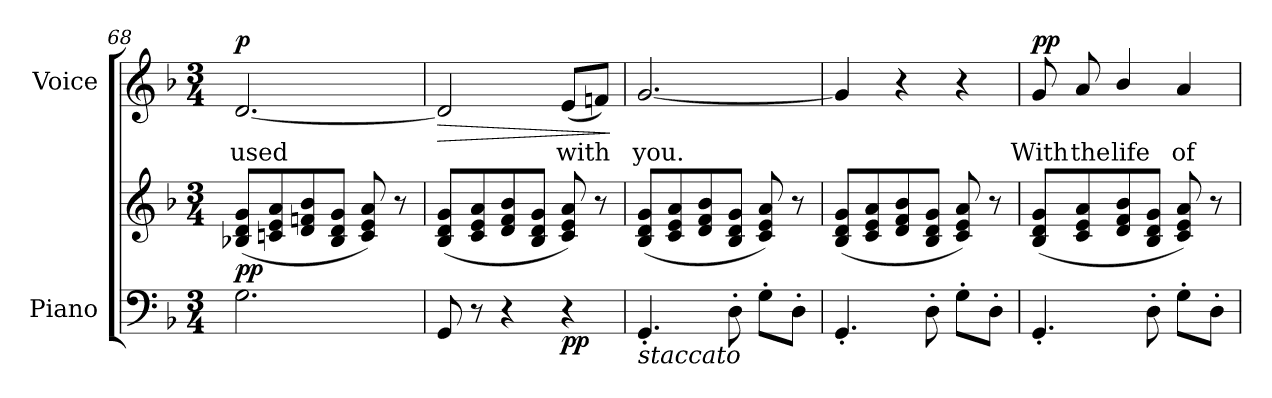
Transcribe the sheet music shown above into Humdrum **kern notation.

**kern	**kern	**dynam	**kern	**text	**dynam
*part2	*part2	*part2	*part1	*part1	*part1
*staff3	*staff2	*staff2/3	*staff1	*staff1	*staff1
*I"Piano	*	*	*I"Voice	*	*
*I'Pno	*	*	*	*	*
!!LO:LB:g=z
*clefF4	*clefG2	*	*clefG2	*	*
*k[b-]	*k[b-]	*	*k[b-]	*	*
*M3/4	*M3/4	*	*M3/4	*	*
=68	=68	=68	=68	=68	=68
!	!	!LO:DY:b	!	!LO:LY:b	!LO:DY:a
2.G\	(8B-X/ 8d/ 8g/L	pp	[2.d/	used	p
.	8cn/ 8e/ 8a/	.	.	.	.
.	8d/ 8fn/ 8b-/	.	.	.	.
.	8B-/ 8d/ 8g/J	.	.	.	.
.	8c/ 8e/ 8a/)	.	.	.	.
.	8r	.	.	.	.
=69	=69	=69	=69	=69	=69
!	!	!	!	!	!LO:HP:b
8GG/	(8B-/ 8d/ 8g/L	.	2d/]	.	>
8r	8c/ 8e/ 8a/	.	.	.	.
4r	8d/ 8f/ 8b-/	.	.	.	.
.	8B-/ 8d/ 8g/J	.	.	.	.
!	!	!LO:DY:b=2	!	!LO:LY:b	!
4r	8c/ 8e/ 8a/)	pp	(8e/L	with	.
.	8r	.	8fn/J)	.	.
.	.	.	.	.	]
=70	=70	=70	=70	=70	=70
!LO:TX:b:i:t=staccato	!	!	!	!	!
!	!	!	!	!LO:LY:b	!
4.GG'/	(8B-/ 8d/ 8g/L	.	[2.g/	you.	.
.	8c/ 8e/ 8a/	.	.	.	.
.	8d/ 8f/ 8b-/	.	.	.	.
8D'\	8B-/ 8d/ 8g/J	.	.	.	.
8G'\L	8c/ 8e/ 8a/)	.	.	.	.
8D'\J	8r	.	.	.	.
=71	=71	=71	=71	=71	=71
4.GG'/	(8B-/ 8d/ 8g/L	.	4g/]	.	.
.	8c/ 8e/ 8a/	.	.	.	.
.	8d/ 8f/ 8b-/	.	4r	.	.
8D'\	8B-/ 8d/ 8g/J	.	.	.	.
8G'\L	8c/ 8e/ 8a/)	.	4r	.	.
8D'\J	8r	.	.	.	.
=72	=72	=72	=72	=72	=72
!	!	!	!	!LO:LY:b	!LO:DY:a
4.GG'/	(8B-/ 8d/ 8g/L	.	8g/	With	pp
!	!	!	!	!LO:LY:b	!
.	8c/ 8e/ 8a/	.	8a/	the	.
!	!	!	!	!LO:LY:b	!
.	8d/ 8f/ 8b-/	.	4b-/	life	.
8D'\	8B-/ 8d/ 8g/J	.	.	.	.
!	!	!	!	!LO:LY:b	!
8G'\L	8c/ 8e/ 8a/)	.	4a/	of	.
8D'\J	8r	.	.	.	.
=	=	=	=	=	=
*-	*-	*-	*-	*-	*-
